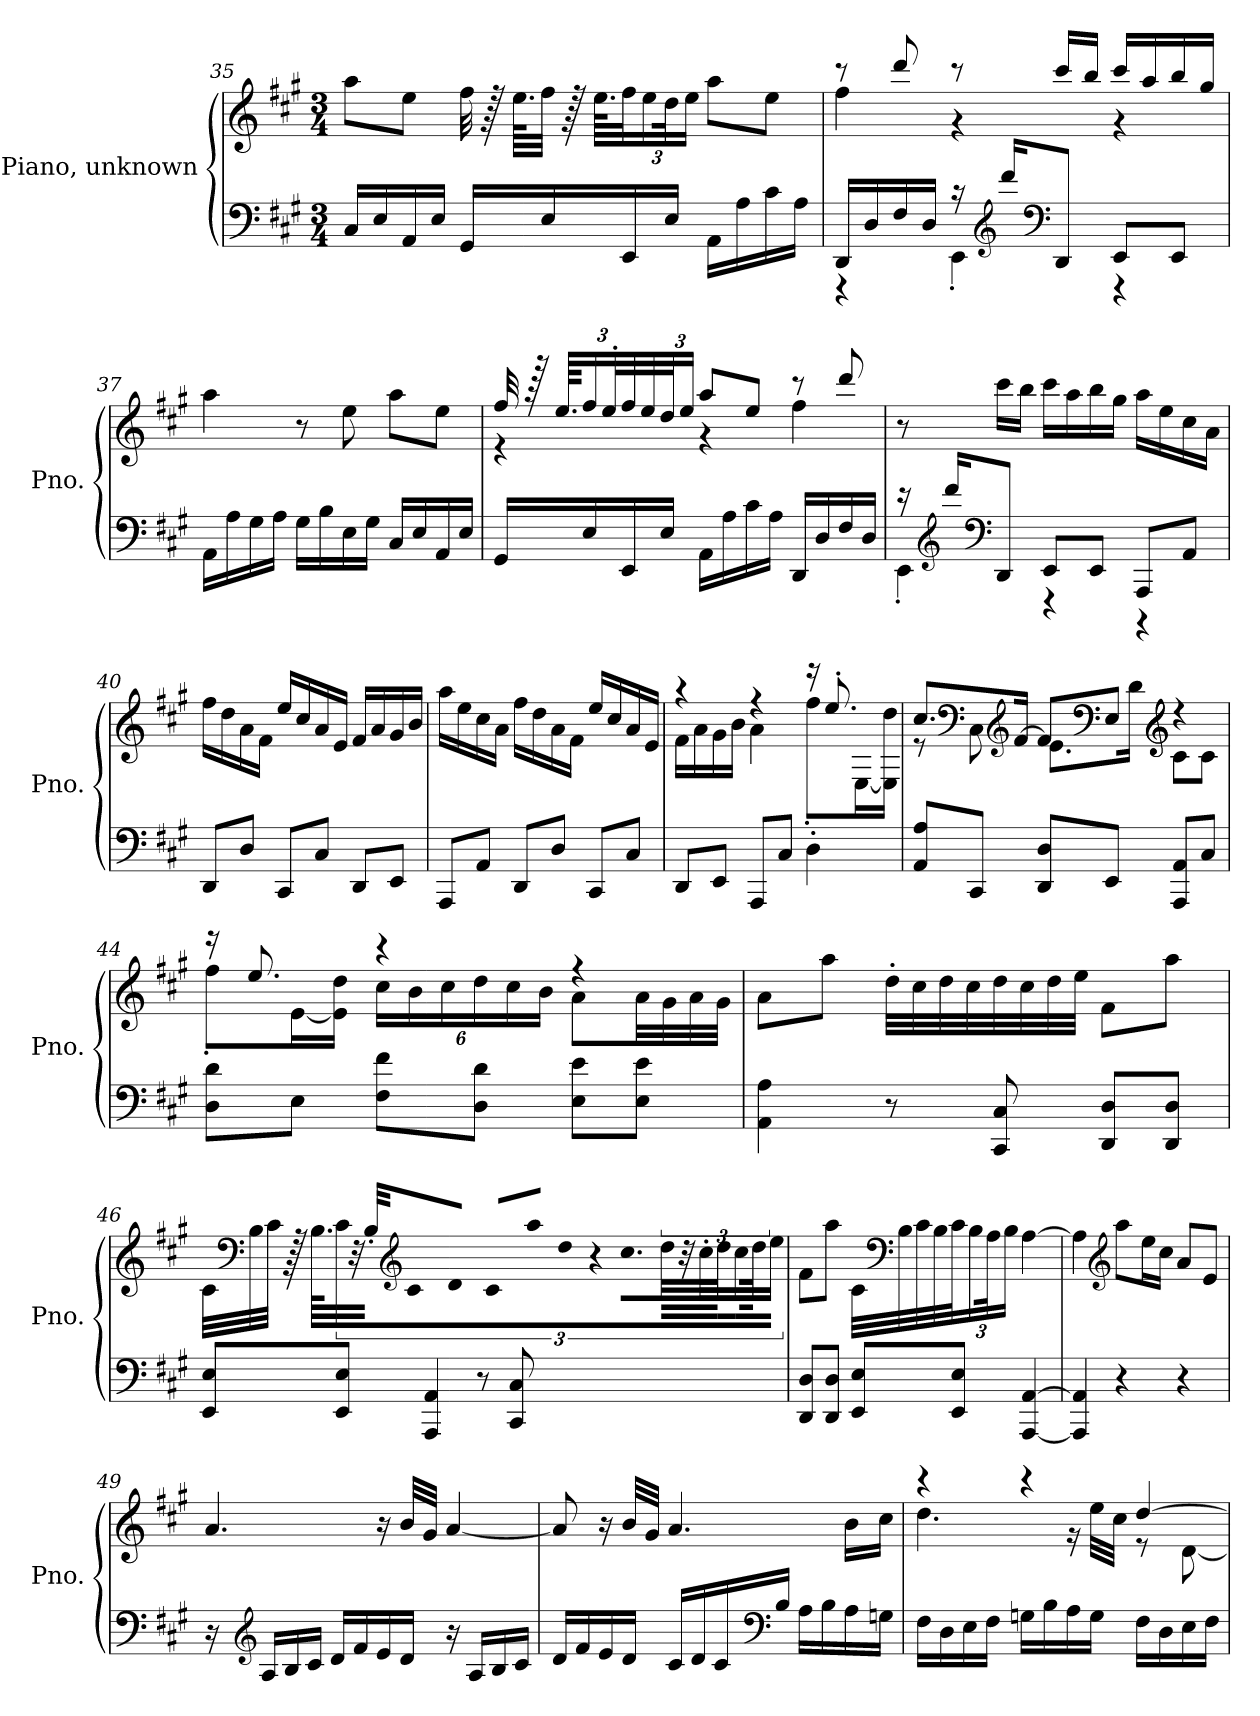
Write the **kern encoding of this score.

**kern	**kern
*part1	*part1
*staff2	*staff1
*I"Piano, unknown	*
*I'Pno.	*
!!LO:LB:g=z
*clefF4	*clefG2
*k[f#c#g#]	*k[f#c#g#]
*M3/4	*M3/4
=35	=35
16C#/LL	8aa\L
16E/	.
16AA/	8ee\J
16E/JJ	.
16GG#/LL	32ff#\
.	128r
.	64.ee\KLLL
16E/	32ff#\JJJ
.	128r
.	64.ee\KLLL
*	*Xbrackettup
16EE/	48ff#\J
.	24ee\
16E/JJ	48dd\K
.	24ee\JJ
16AA\LL	8aa\L
16A\	.
16c#\	8ee\J
16A\JJ	.
=36	=36
*^	*^
16DD/LL	4r	8r	4ff#\
16D/	.	.	.
16F#/	.	8ddd/	.
16D/JJ	.	.	.
16r	4EE'\	8r	4r
*clefG2	*	*	*
16ddd/KL	.	.	.
*clefF4	*	*	*
8DD/J	.	16ccc#/LL	.
.	.	16bb/JJ	.
8EE/L	4r	16ccc#/LL	4r
.	.	16aa/	.
8EE/J	.	16bb/	.
.	.	16gg#/JJ	.
*v	*v	*	*
*	*v	*v
!!LO:LB:g=z
=37	=37
16AA\LL	4aa\
16A\	.
16G#\	.
16A\JJ	.
16G#\LL	8r
16B\	.
16E\	8ee\
16G#\JJ	.
16C#/LL	8aa\L
16E/	.
16AA/	8ee\J
16E/JJ	.
=38	=38
*	*^
16GG#/LL	32ff#/	4r
.	128r	.
.	64.ee/KKLL	.
16E/	24ff#/	.
.	48ee'/L	.
16EE/	32ff#/	.
.	32ee/	.
16E/JJ	48dd/J	.
.	24ee/JJ	.
16AA\LL	8aa/L	4r
16A\	.	.
16c#\	8ee/J	.
16A\JJ	.	.
16DD/LL	8r	4ff#\
16D/	.	.
16F#/	8ddd/	.
16D/JJ	.	.
*	*v	*v
!!LO:LB:g=z
=39	=39
*^	*
16r	4EE'\	8r
*clefG2	*	*
16ddd/KL	.	.
*clefF4	*	*
8DD/J	.	16ccc#\LL
.	.	16bb\JJ
8EE/L	4r	16ccc#\LL
.	.	16aa\
8EE/J	.	16bb\
.	.	16gg#\JJ
8AAA/L	4r	16aa\LL
.	.	16ee\
8AA/J	.	16cc#\
.	.	16a\JJ
*v	*v	*
=40	=40
8DD/L	16ff#\LL
.	16dd\
8D/J	16a\
.	16f#\JJ
8CC#/L	16ee/LL
.	16cc#/
8C#/J	16a/
.	16e/JJ
8DD/L	16f#/LL
.	16a/
8EE/J	16g#/
.	16b/JJ
=41	=41
8AAA/L	16aa\LL
.	16ee\
8AA/J	16cc#\
.	16a\JJ
8DD/L	16ff#\LL
.	16dd\
8D/J	16a\
.	16f#\JJ
8CC#/L	16ee/LL
.	16cc#/
8C#/J	16a/
.	16e/JJ
!!LO:LB:g=z
=42	=42
*	*^
8DD/L	4r	16f#\LL
.	.	16a\
8EE/J	.	16g#\
.	.	16b\JJ
8AAA/L	4r	4a\
8C#/J	.	.
4D'\	16r	8ff#'\L
.	8.ee'/	.
.	.	[16E\L
.	.	16E\] 16dd\JJ
=43	=43	=43
8AA/ 8A/L	8.cc#/L	8r
*	*clefF4	*
8CC#/J	.	8C#\
*	*clefG2	*
.	[16f#/Jk	.
8DD/ 8D/L	8f#/L]	8.e\L
*	*clefF4	*
8EE/J	8E/J	.
.	.	16d\Jk
*	*clefG2	*
8AAA/ 8AA/L	4r	8c#\L
8C#/J	.	8c#\J
!!LO:LB:g=z	!!
=44	=44	=44
8D\ 8d\L	16r	8ff#'\L
.	8.ee/	.
8E\J	.	[16e\L
.	.	16e\] 16dd\JJ
8F#\ 8f#\L	4r	24cc#\LL
.	.	24b\
.	.	24cc#\
8D\ 8d\J	.	24dd\
.	.	24cc#\
.	.	24b\JJ
8E\ 8e\L	4r	8a\L
8E\ 8e\J	.	32a\LL
.	.	32g#\
.	.	32a\
.	.	32g#\JJJ
*	*v	*v
=45	=45
4AA\ 4A\	8a\L
.	8aa\J
8r	32dd'\LLL
.	32cc#\
.	32dd\
.	32cc#\
8CC#/ 8C#/	32dd\
.	32cc#\
.	32dd\
.	32ee\JJJ
8DD/ 8D/L	8f#\L
8DD/ 8D/J	8aa\J
!!LO:PB:g=z
=46	=46
8EE/ 8E/L	32c#\LLL
*	*clefF4
.	32B\
.	32c#\JJJ
.	128r
.	64.B\KLLL
*	*brackettup
8EE/ 8E/J	48c#\JJJ
.	48r
.	48B'/LLL
*	*clefG2
.	32c#/
.	32d/JJJ
4AAA/ 4AA/	8c#/L
.	8aa/J
8r	32dd\
.	128r
.	64.cc#\KLLL
.	48dd\JJJ
.	48r
.	48cc#'\LLL
*	*Xbrackettup
8CC#/ 8C#/	48dd\J
.	24cc#\
.	48dd\K
.	24ee\JJ
=47	=47
8DD/ 8D/L	8f#\L
8DD/ 8D/J	8aa\J
8EE/ 8E/L	32c#\LLL
*	*clefF4
.	32B\
.	32c#\
.	32B\
8EE/ 8E/J	48c#\J
.	24B\
.	48A\K
.	24B\JJ
[4AAA/ [4AA/	[4A\
!!LO:LB:g=z
=48	=48
4AAA/] 4AA/]	4A\]
*	*clefG2
4r	8aa\L
.	16ee\L
.	16cc#\JJ
4r	8a/L
.	8e/J
=49	=49
16r	4.a/
*clefG2	*
16A/LL	.
16B/	.
16c#/JJ	.
16d/LL	.
16f#/	.
16e/	16r
16d/JJ	32b/LLL
.	32g#/JJJ
16r	[4a/
16A/LL	.
16B/	.
16c#/JJ	.
=50	=50
16d/LL	8a/]
16f#/	.
16e/	16r
16d/JJ	32b/LLL
.	32g#/JJJ
16c#/LL	4.a/
16d/	.
16c#/	.
*clefF4	*
16B/JJ	.
16A\LL	.
16B\	.
16A\	16b\LL
16Gn\JJ	16cc#\JJ
!!LO:LB:g=z
=51	=51
*	*^
16F#\LL	4r	4.dd\
16D\	.	.
16E\	.	.
16F#\JJ	.	.
16Gn\LL	4r	.
16B\	.	.
16A\	.	16r
16G\JJ	.	32ee\LLL
.	.	32cc#\JJJ
16F#\LL	[4dd/	8r
16D\	.	.
16E\	.	[8d\
16F#\JJ	.	.
*	*v	*v
=	=
*-	*-
